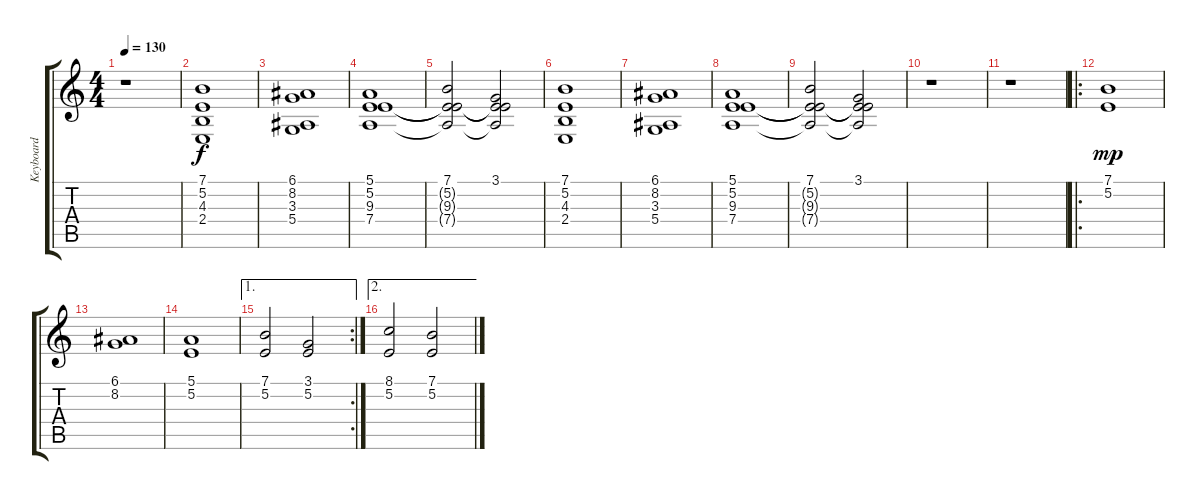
\track ("Keyboard" "Keyboard") {instrument lead5charang}
\staff {score tabs}
\tuning (E4 B3 G3 D3 A2 E2) {hide}
\ts (4 4)
\tempo 130
\clef g2
\ks c
r.1{dy f} |
(7.1 5.2 4.3 2.4).1{volume 10 instrument choiraahs} |
(6.1 8.2 3.3 5.4).1 |
(5.1 5.2 9.3 7.4).1 |
(7.1 5.2{t} 9.3{t} 7.4{t}).2 (3.1 5.2{t} 9.3{t} 7.4{t}).2 |
(7.1 5.2 4.3 2.4).1 |
(6.1 8.2 3.3 5.4).1 |
(5.1 5.2 9.3 7.4).1 |
(7.1 5.2{t} 9.3{t} 7.4{t}).2 (3.1 5.2{t} 9.3{t} 7.4{t}).2 |
r.1 |
r.1 |
\ro
(7.1 5.2).1{dy mp volume 7 instrument stringensemble1} |
(6.1 8.2).1 |
(5.1 5.2).1 |
\ae 1
\rc 2
(7.1 5.2).2 (3.1 5.2).2 |
\ae 2
(8.1 5.2).2 (7.1 5.2).2
